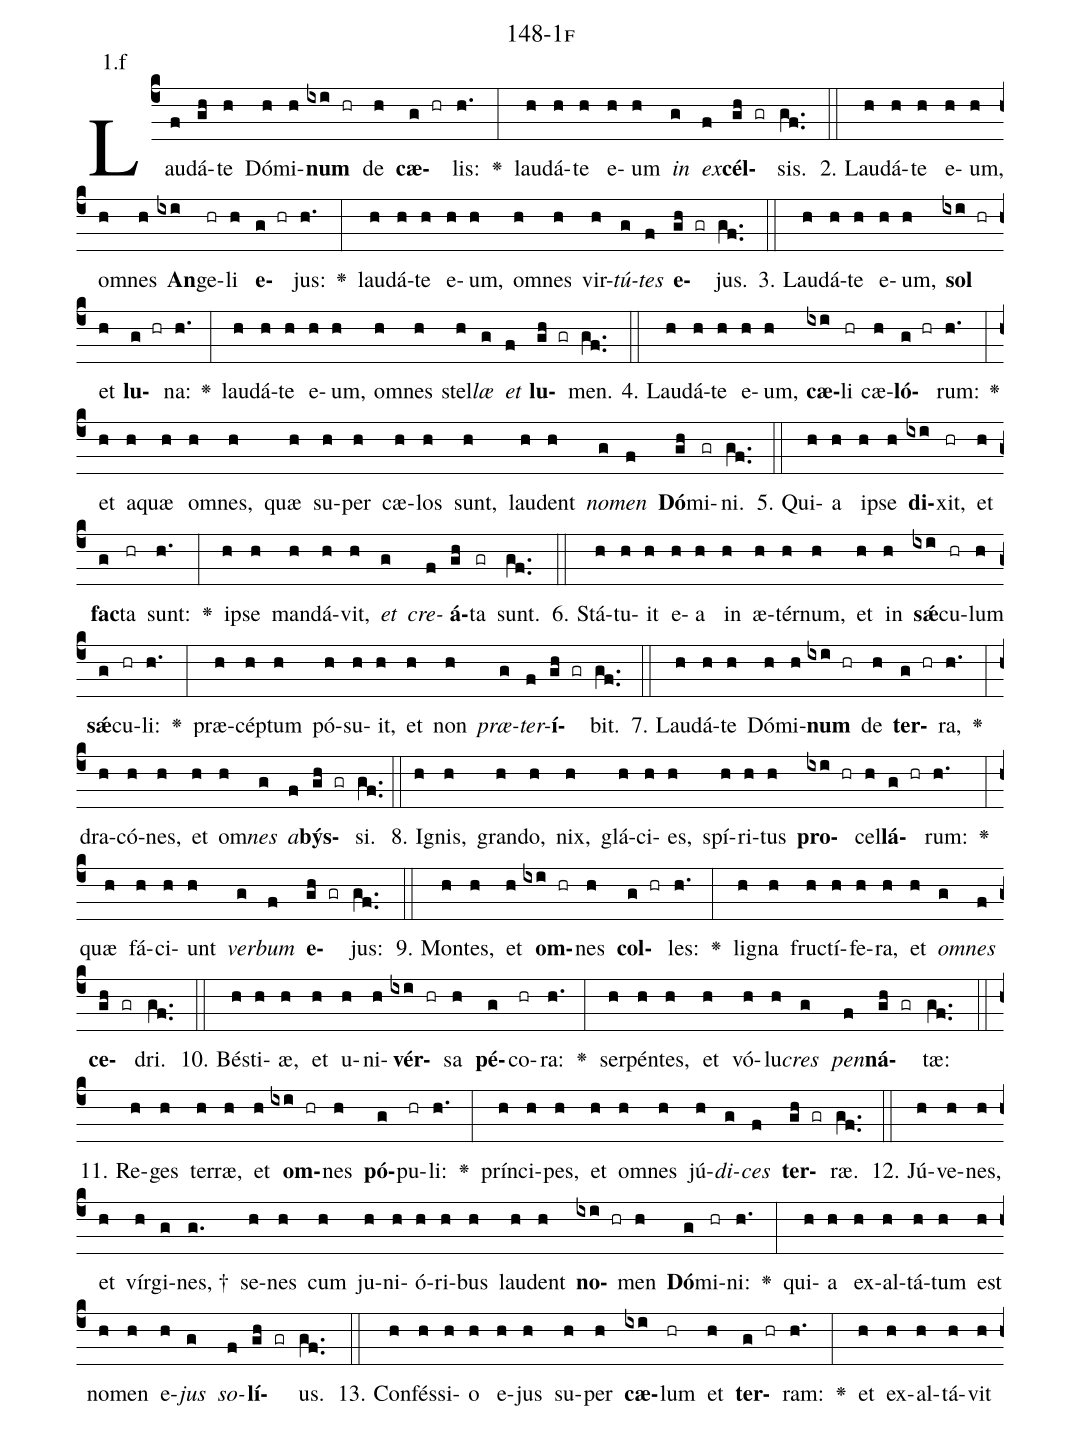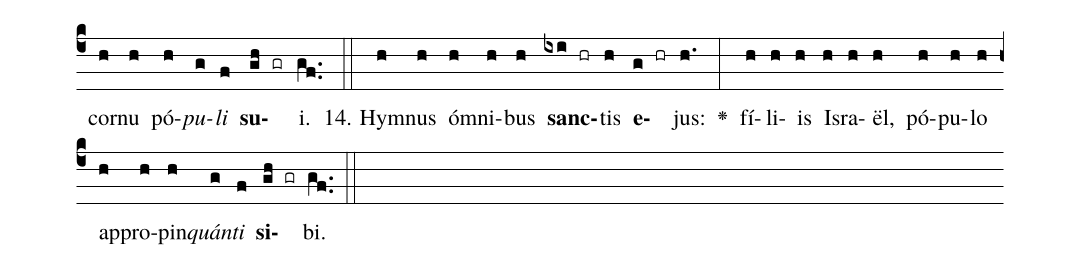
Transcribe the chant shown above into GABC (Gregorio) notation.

name: 148-1f;
annotation: 1.f;
%%
(c4)Lau(f)dá(gh)te(h) Dó(h)mi(h)<b>num</b>(ixi hr) de(h) <b>cæ</b>(g hr)lis:(h.) <v>\greheightstar</v>(:) lau(h)dá(h)te(h) e(h)um(h) <i>in</i>(g) <i>ex</i>(f)<b>cél</b>(gh gr)sis.(gf..) (::)
2. Lau(h)dá(h)te(h) e(h)um,(h) om(h)nes(h) <b>An</b>(ixi)ge(hr)li(h) <b>e</b>(g hr)jus:(h.) <v>\greheightstar</v>(:) lau(h)dá(h)te(h) e(h)um,(h) om(h)nes(h) vir(h)<i>tú</i>(g)<i>tes</i>(f) <b>e</b>(gh gr)jus.(gf..) (::)
3. Lau(h)dá(h)te(h) e(h)um,(h) <b>sol</b>(ixi hr) et(h) <b>lu</b>(g hr)na:(h.) <v>\greheightstar</v>(:) lau(h)dá(h)te(h) e(h)um,(h) om(h)nes(h) stel(h)<i>læ</i>(g) <i>et</i>(f) <b>lu</b>(gh gr)men.(gf..) (::)
4. Lau(h)dá(h)te(h) e(h)um,(h) <b>cæ</b>(ixi)li(hr) cæ(h)<b>ló</b>(g hr)rum:(h.) <v>\greheightstar</v>(:) et(h) a(h)quæ(h) om(h)nes,(h) quæ(h) su(h)per(h) cæ(h)los(h) sunt,(h) lau(h)dent(h) <i>no</i>(g)<i>men</i>(f) <b>Dó</b>(gh)mi(gr)ni.(gf..) (::)
5. Qui(h)a(h) ip(h)se(h) <b>di</b>(ixi)xit,(hr) et(h) <b>fac</b>(g)ta(hr) sunt:(h.) <v>\greheightstar</v>(:) ip(h)se(h) man(h)dá(h)vit,(h) <i>et</i>(g) <i>cre</i>(f)<b>á</b>(gh)ta(gr) sunt.(gf..) (::)
6. Stá(h)tu(h)it(h) e(h)a(h) in(h) æ(h)tér(h)num,(h) et(h) in(h) <b>sǽ</b>(ixi)cu(hr)lum(h) <b>sǽ</b>(g)cu(hr)li:(h.) <v>\greheightstar</v>(:) præ(h)cép(h)tum(h) pó(h)su(h)it,(h) et(h) non(h) <i>præ</i>(g)<i>ter</i>(f)<b>í</b>(gh gr)bit.(gf..) (::)
7. Lau(h)dá(h)te(h) Dó(h)mi(h)<b>num</b>(ixi hr) de(h) <b>ter</b>(g hr)ra,(h.) <v>\greheightstar</v>(:) dra(h)có(h)nes,(h) et(h) om(h)<i>nes</i>(g) <i>a</i>(f)<b>býs</b>(gh gr)si.(gf..) (::)
8. I(h)gnis,(h) gran(h)do,(h) nix,(h) glá(h)ci(h)es,(h) spí(h)ri(h)tus(h) <b>pro</b>(ixi hr)cel(h)<b>lá</b>(g hr)rum:(h.) <v>\greheightstar</v>(:) quæ(h) fá(h)ci(h)unt(h) <i>ver</i>(g)<i>bum</i>(f) <b>e</b>(gh gr)jus:(gf..) (::)
9. Mon(h)tes,(h) et(h) <b>om</b>(ixi hr)nes(h) <b>col</b>(g hr)les:(h.) <v>\greheightstar</v>(:) li(h)gna(h) fruc(h)tí(h)fe(h)ra,(h) et(h) <i>om</i>(g)<i>nes</i>(f) <b>ce</b>(gh gr)dri.(gf..) (::)
10. Bés(h)ti(h)æ,(h) et(h) u(h)ni(h)<b>vér</b>(ixi hr)sa(h) <b>pé</b>(g)co(hr)ra:(h.) <v>\greheightstar</v>(:) ser(h)pén(h)tes,(h) et(h) vó(h)lu(h)<i>cres</i>(g) <i>pen</i>(f)<b>ná</b>(gh gr)tæ:(gf..) (::)
11. Re(h)ges(h) ter(h)ræ,(h) et(h) <b>om</b>(ixi hr)nes(h) <b>pó</b>(g)pu(hr)li:(h.) <v>\greheightstar</v>(:) prín(h)ci(h)pes,(h) et(h) om(h)nes(h) jú(h)<i>di</i>(g)<i>ces</i>(f) <b>ter</b>(gh gr)ræ.(gf..) (::)
12. Jú(h)ve(h)nes,(h) et(h) vír(h)gi(g)nes, †(g.) se(h)nes(h) cum(h) ju(h)ni(h)ó(h)ri(h)bus(h) lau(h)dent(h) <b>no</b>(ixi hr)men(h) <b>Dó</b>(g)mi(hr)ni:(h.) <v>\greheightstar</v>(:) qui(h)a(h) ex(h)al(h)tá(h)tum(h) est(h) no(h)men(h) e(h)<i>jus</i>(g) <i>so</i>(f)<b>lí</b>(gh gr)us.(gf..) (::)
13. Con(h)fés(h)si(h)o(h) e(h)jus(h) su(h)per(h) <b>cæ</b>(ixi)lum(hr) et(h) <b>ter</b>(g hr)ram:(h.) <v>\greheightstar</v>(:) et(h) ex(h)al(h)tá(h)vit(h) cor(h)nu(h) pó(h)<i>pu</i>(g)<i>li</i>(f) <b>su</b>(gh gr)i.(gf..) (::)
14. Hym(h)nus(h) óm(h)ni(h)bus(h) <b>sanc</b>(ixi hr)tis(h) <b>e</b>(g hr)jus:(h.) <v>\greheightstar</v>(:) fí(h)li(h)is(h) Is(h)ra(h)ël,(h) pó(h)pu(h)lo(h) ap(h)pro(h)pin(h)<i>quán</i>(g)<i>ti</i>(f) <b>si</b>(gh gr)bi.(gf..) (::)
